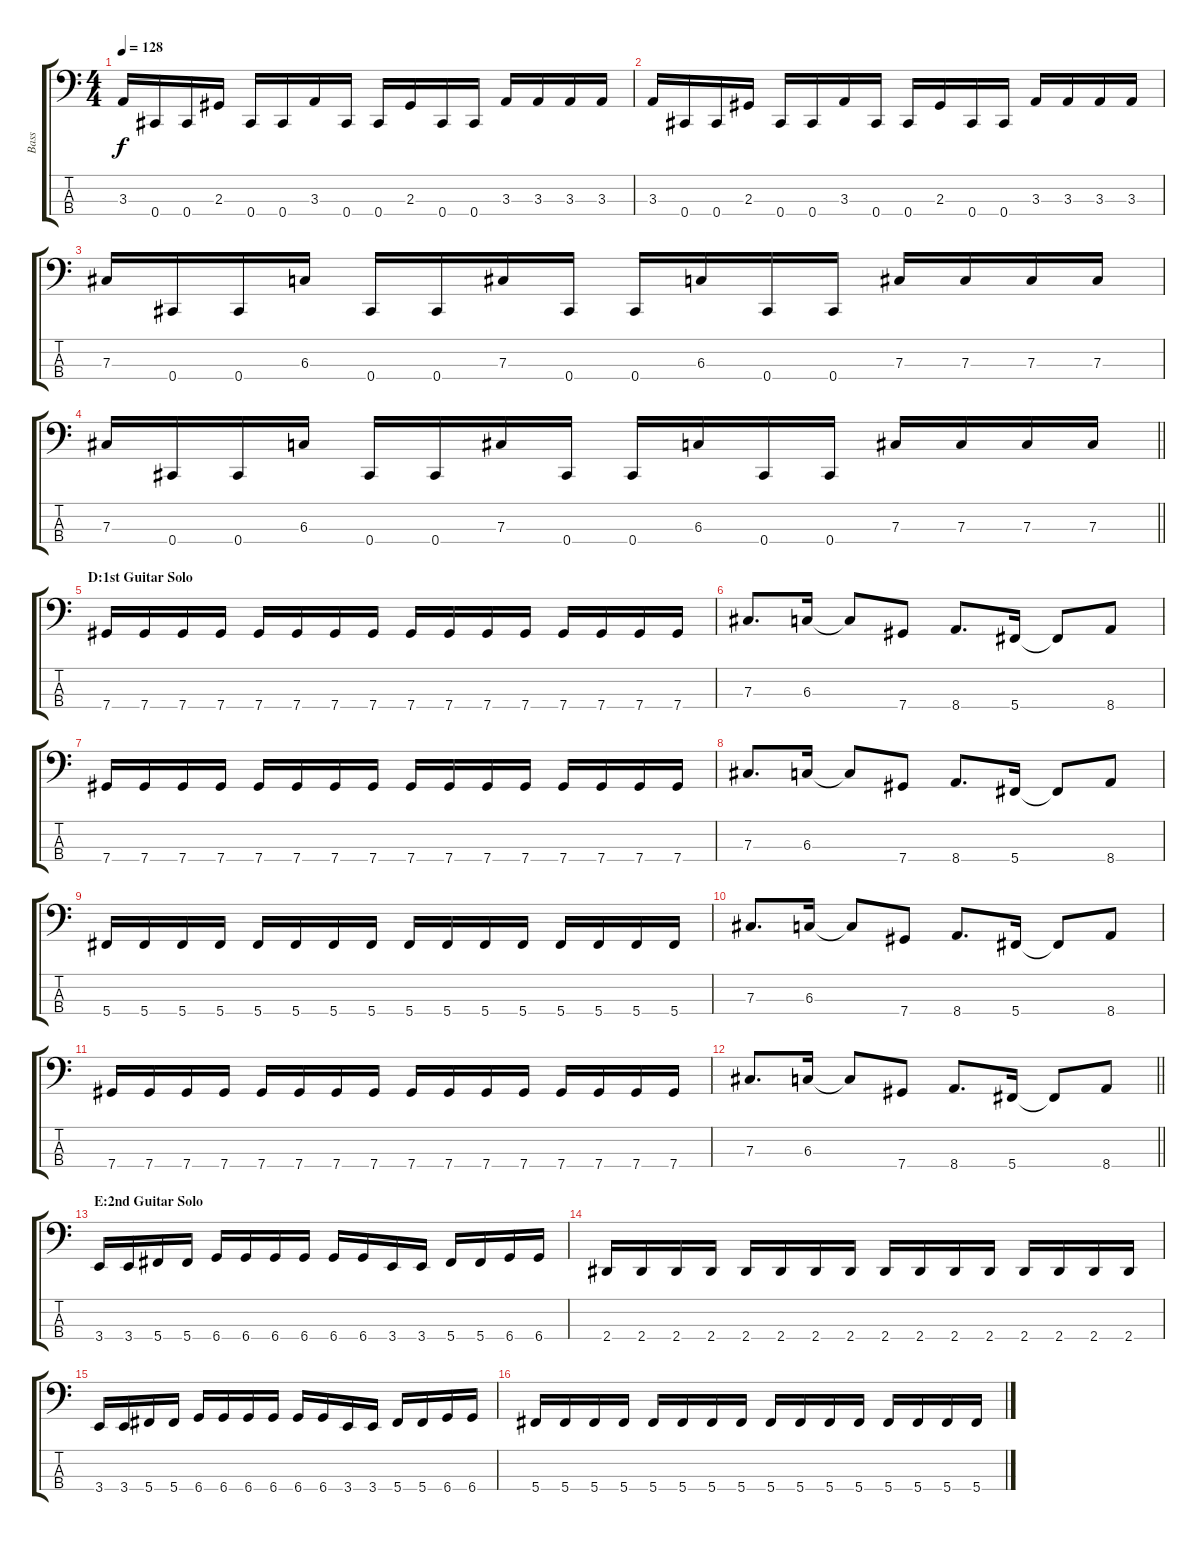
\track ("Bass" "Bass") {instrument electricbasspick}
\staff {score tabs}
\tuning (E2 B1 Gb1 Db1) {hide}
\ts (4 4)
\tempo 128
\clef f4
\ks c
3.3.16{dy f} 0.4.16 0.4.16 2.3.16 0.4.16 0.4.16 3.3.16 0.4.16 0.4.16 2.3.16 0.4.16 0.4.16 3.3.16 3.3.16 3.3.16 3.3.16 |
3.3.16 0.4.16 0.4.16 2.3.16 0.4.16 0.4.16 3.3.16 0.4.16 0.4.16 2.3.16 0.4.16 0.4.16 3.3.16 3.3.16 3.3.16 3.3.16 |
7.3.16 0.4.16 0.4.16 6.3.16 0.4.16 0.4.16 7.3.16 0.4.16 0.4.16 6.3.16 0.4.16 0.4.16 7.3.16 7.3.16 7.3.16 7.3.16 |
\barLineRight lightlight
7.3.16 0.4.16 0.4.16 6.3.16 0.4.16 0.4.16 7.3.16 0.4.16 0.4.16 6.3.16 0.4.16 0.4.16 7.3.16 7.3.16 7.3.16 7.3.16 |
\section ("" "D:1st Guitar Solo")
7.4.16 7.4.16 7.4.16 7.4.16 7.4.16 7.4.16 7.4.16 7.4.16 7.4.16 7.4.16 7.4.16 7.4.16 7.4.16 7.4.16 7.4.16 7.4.16 |
7.3.8{d} 6.3.16 6.3{t}.8 7.4.8 8.4.8{d} 5.4.16 5.4{t}.8 8.4.8 |
7.4.16 7.4.16 7.4.16 7.4.16 7.4.16 7.4.16 7.4.16 7.4.16 7.4.16 7.4.16 7.4.16 7.4.16 7.4.16 7.4.16 7.4.16 7.4.16 |
7.3.8{d} 6.3.16 6.3{t}.8 7.4.8 8.4.8{d} 5.4.16 5.4{t}.8 8.4.8 |
5.4.16 5.4.16 5.4.16 5.4.16 5.4.16 5.4.16 5.4.16 5.4.16 5.4.16 5.4.16 5.4.16 5.4.16 5.4.16 5.4.16 5.4.16 5.4.16 |
7.3.8{d} 6.3.16 6.3{t}.8 7.4.8 8.4.8{d} 5.4.16 5.4{t}.8 8.4.8 |
7.4.16 7.4.16 7.4.16 7.4.16 7.4.16 7.4.16 7.4.16 7.4.16 7.4.16 7.4.16 7.4.16 7.4.16 7.4.16 7.4.16 7.4.16 7.4.16 |
\barLineRight lightlight
7.3.8{d} 6.3.16 6.3{t}.8 7.4.8 8.4.8{d} 5.4.16 5.4{t}.8 8.4.8 |
\section ("" "E:2nd Guitar Solo")
3.4.16 3.4.16 5.4.16 5.4.16 6.4.16 6.4.16 6.4.16 6.4.16 6.4.16 6.4.16 3.4.16 3.4.16 5.4.16 5.4.16 6.4.16 6.4.16 |
2.4.16 2.4.16 2.4.16 2.4.16 2.4.16 2.4.16 2.4.16 2.4.16 2.4.16 2.4.16 2.4.16 2.4.16 2.4.16 2.4.16 2.4.16 2.4.16 |
3.4.16 3.4.16 5.4.16 5.4.16 6.4.16 6.4.16 6.4.16 6.4.16 6.4.16 6.4.16 3.4.16 3.4.16 5.4.16 5.4.16 6.4.16 6.4.16 |
5.4.16 5.4.16 5.4.16 5.4.16 5.4.16 5.4.16 5.4.16 5.4.16 5.4.16 5.4.16 5.4.16 5.4.16 5.4.16 5.4.16 5.4.16 5.4.16
